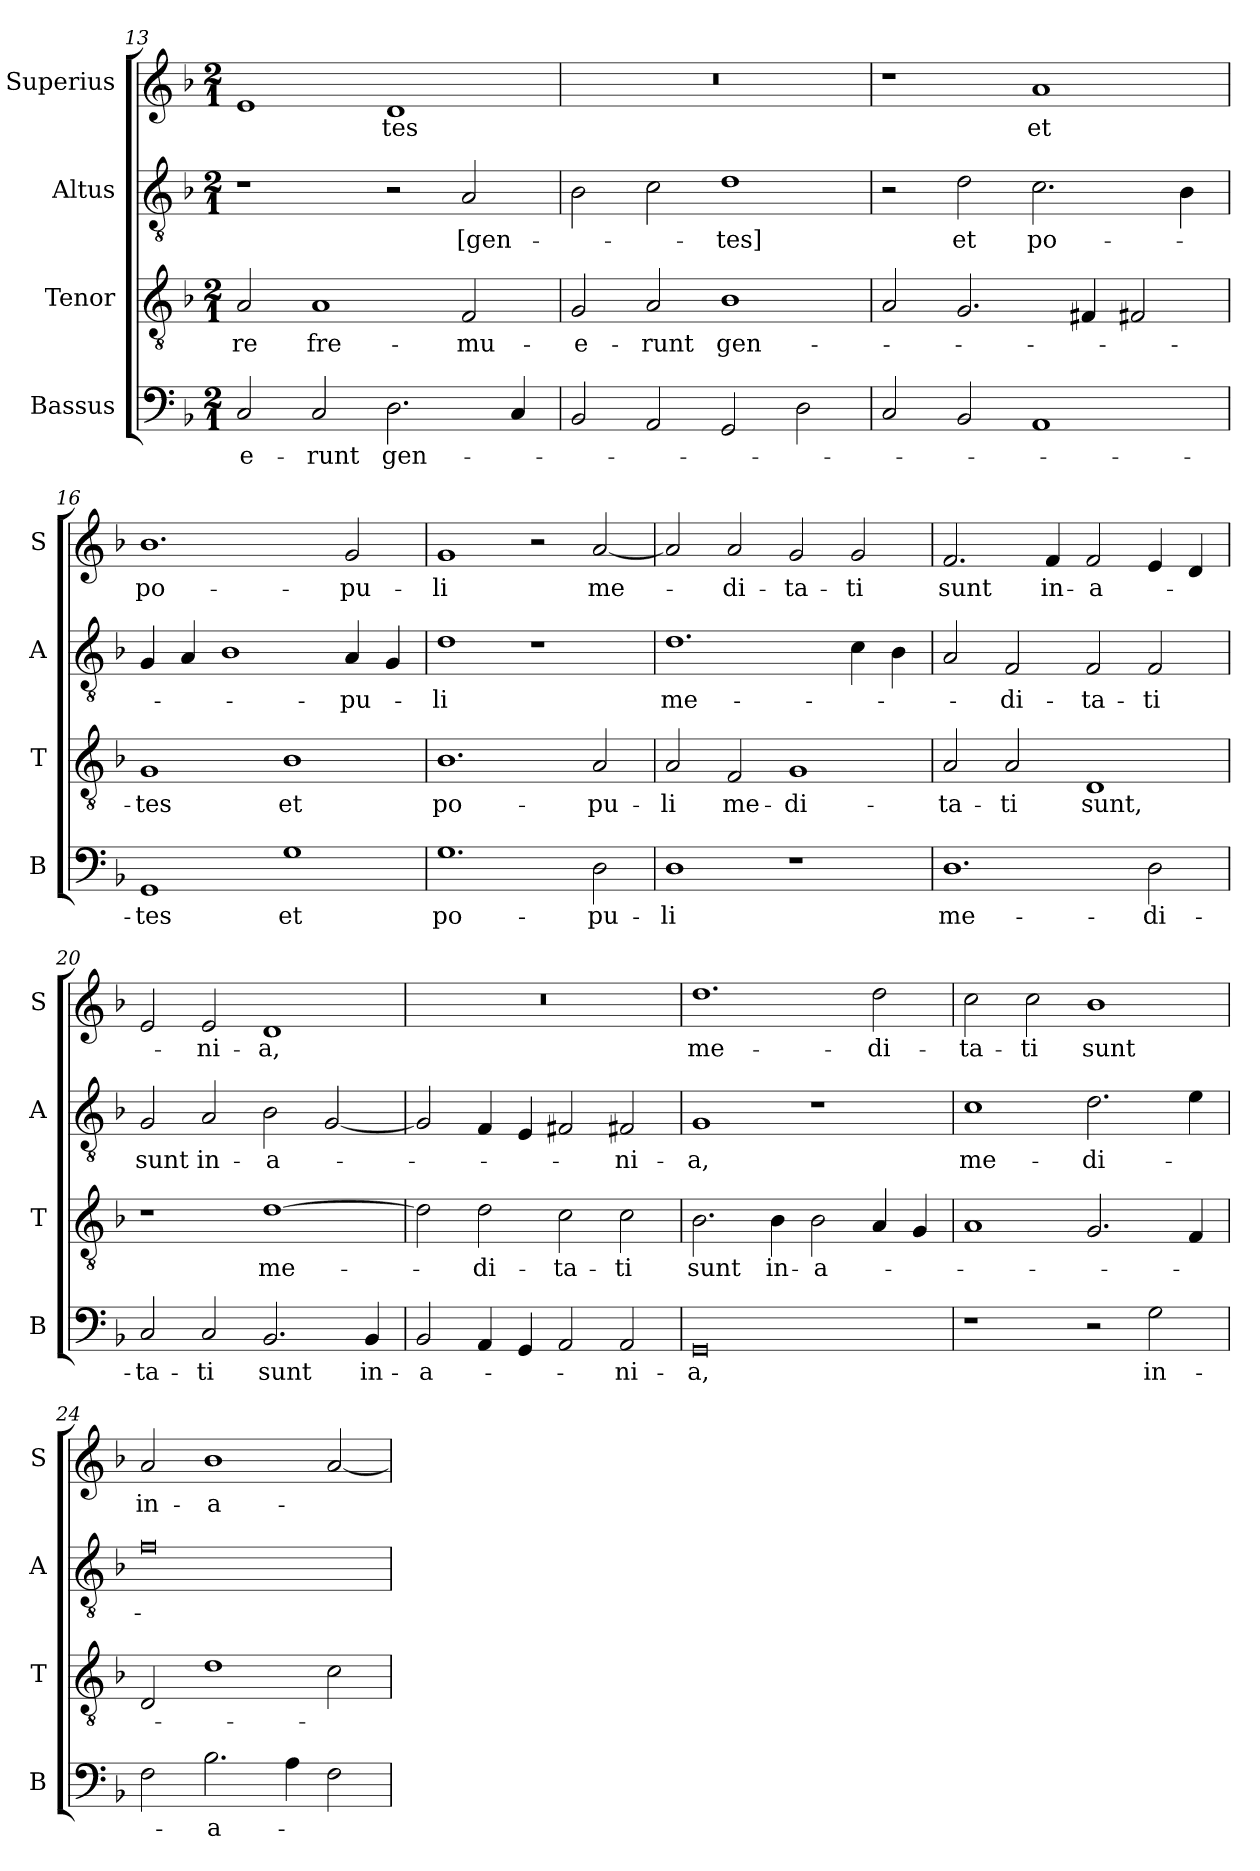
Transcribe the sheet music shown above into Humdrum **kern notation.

**kern	**text	**kern	**text	**kern	**text	**kern	**text
*part4	*part4	*part3	*part3	*part2	*part2	*part1	*part1
*staff4	*staff4	*staff3	*staff3	*staff2	*staff2	*staff1	*staff1
*I"Bassus	*	*I"Tenor	*	*I"Altus	*	*I"Superius	*
*I'B	*	*I'T	*	*I'A	*	*I'S	*
*clefF4	*	*clefGv2	*	*clefGv2	*	*clefG2	*
*k[b-]	*	*k[b-]	*	*k[b-]	*	*k[b-]	*
*F:	*	*F:	*	*F:	*	*F:	*
*M2/1	*	*M2/1	*	*M2/1	*	*M2/1	*
=13	=13	=13	=13	=13	=13	=13	=13
2C	-e-	2A	-re	1r	.	1e	.
2C	-runt	1A	fre-	.	.	.	.
2.D	gen-	.	.	2r	.	1d	-tes
.	.	2F	-mu-	2A	[gen-	.	.
4C	.	.	.	.	.	.	.
=14	=14	=14	=14	=14	=14	=14	=14
2BB-	.	2G	-e-	2B-	.	0r	.
2AA	.	2A	-runt	2c	.	.	.
2GG	.	1B-	gen-	1d	-tes]	.	.
2D	.	.	.	.	.	.	.
=15	=15	=15	=15	=15	=15	=15	=15
2C	.	2A	.	2r	.	1r	.
2BB-	.	2.G	.	2d	et	.	.
1AA	.	.	.	2.c	po-	1a	et
.	.	4F#X	.	.	.	.	.
.	.	2F#X	.	.	.	.	.
.	.	.	.	4B-	.	.	.
=16	=16	=16	=16	=16	=16	=16	=16
1GG	-tes	1G	-tes	4G	.	1.b-	po-
.	.	.	.	4A	.	.	.
.	.	.	.	1B-	.	.	.
1G	et	1B-	et	.	.	.	.
.	.	.	.	4A	-pu-	2g	-pu-
.	.	.	.	4G	.	.	.
=17	=17	=17	=17	=17	=17	=17	=17
1.G	po-	1.B-	po-	1d	-li	1g	-li
.	.	.	.	1r	.	2r	.
2D	-pu-	2A	-pu-	.	.	[2a	me-
=18	=18	=18	=18	=18	=18	=18	=18
1D	-li	2A	-li	1.d	me-	2a]	.
.	.	2F	me-	.	.	2a	-di-
1r	.	1G	-di-	.	.	2g	-ta-
.	.	.	.	4c	.	2g	-ti
.	.	.	.	4B-	.	.	.
=19	=19	=19	=19	=19	=19	=19	=19
1.D	me-	2A	-ta-	2A	.	2.f	sunt
.	.	2A	-ti	2F	-di-	.	.
.	.	.	.	.	.	4f	in-
.	.	1D	sunt,	2F	-ta-	2f	-a-
2D	-di-	.	.	2F	-ti	4e	.
.	.	.	.	.	.	4d	.
=20	=20	=20	=20	=20	=20	=20	=20
2C	-ta-	1r	.	2G	sunt	2e	.
2C	-ti	.	.	2A	in-	2e	-ni-
2.BB-	sunt	[1d	me-	2B-	-a-	1d	-a,
.	.	.	.	[2G	.	.	.
4BB-	in-	.	.	.	.	.	.
=21	=21	=21	=21	=21	=21	=21	=21
2BB-	-a-	2d]	.	2G]	.	0r	.
4AA	.	2d	-di-	4F	.	.	.
4GG	.	.	.	4E	.	.	.
2AA	.	2c	-ta-	2F#X	.	.	.
2AA	-ni-	2c	-ti	2F#X	-ni-	.	.
=22	=22	=22	=22	=22	=22	=22	=22
0GG	-a,	2.B-	sunt	1G	-a,	1.dd	me-
.	.	4B-	in-	.	.	.	.
.	.	2B-	-a-	1r	.	.	.
.	.	4A	.	.	.	2dd	-di-
.	.	4G	.	.	.	.	.
=23	=23	=23	=23	=23	=23	=23	=23
1r	.	1A	.	1c	me-	2cc	-ta-
.	.	.	.	.	.	2cc	-ti
2r	.	2.G	.	2.d	-di-	1b-	sunt
2G	in-	.	.	.	.	.	.
.	.	4F	.	4e	.	.	.
=24	=24	=24	=24	=24	=24	=24	=24
2F	.	2D	.	0f	.	2a	in-
2.B-	-a-	1d	.	.	.	1b-	-a-
4A	.	.	.	.	.	.	.
2F	.	2c	.	.	.	[2a	.
=	=	=	=	=	=	=	=
*-	*-	*-	*-	*-	*-	*-	*-
